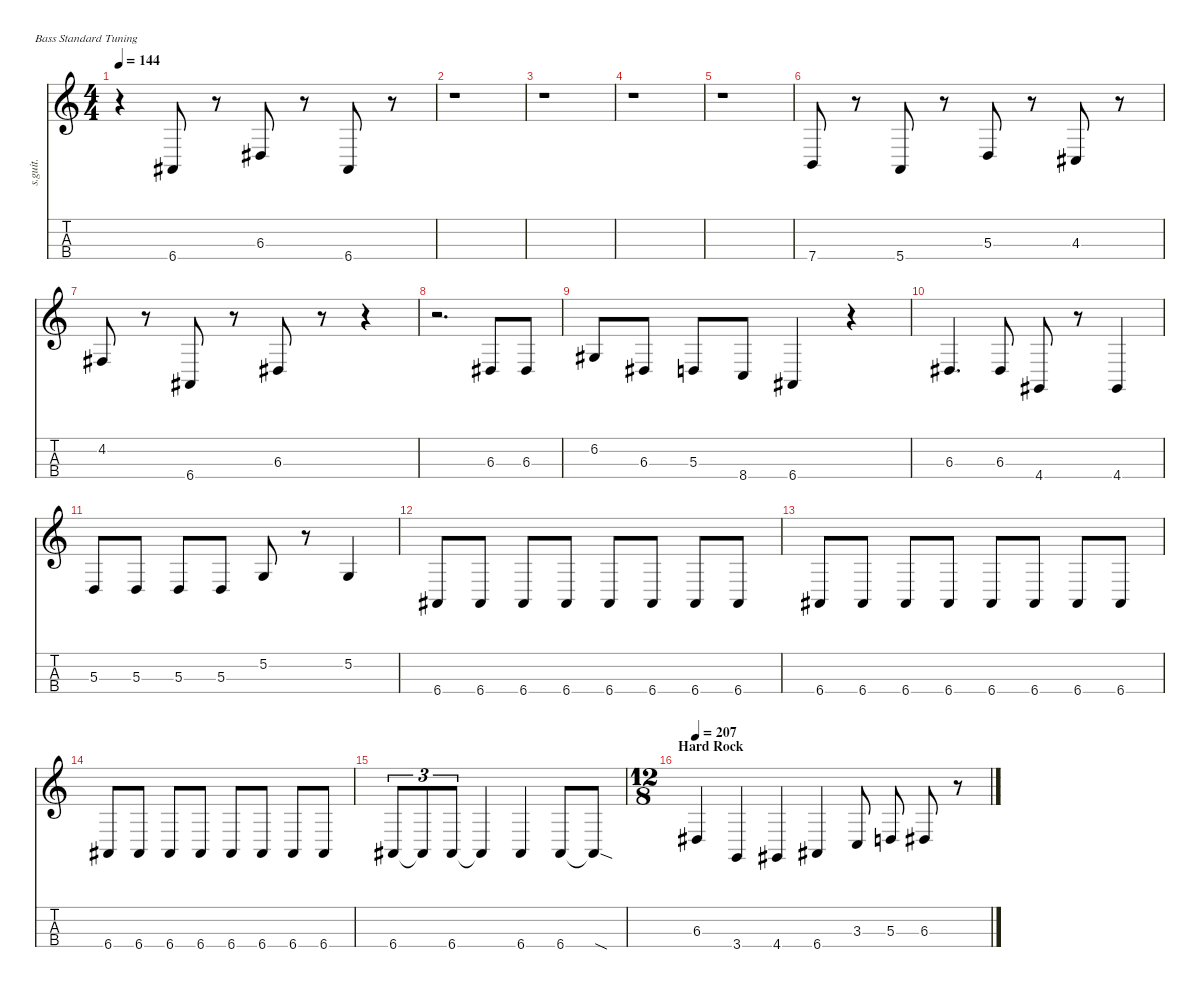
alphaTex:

\defaultSystemsLayout 4
\hideDynamics
\bracketExtendMode nobrackets
\track ("John Deacon | Bass" "s.guit.") {instrument electricbassfinger}
\staff {score tabs}
\tuning (G2 D2 A1 E1)
\ts (4 4)
\tempo 144
\clef g2
\ks c
r.4{dy f} 6.4{acc #}.8{lyrics (0 "") lyrics (1 "") lyrics (2 "") lyrics (3 "") lyrics (4 "")} r.8 6.3{acc #}.8{lyrics (0 "") lyrics (1 "") lyrics (2 "") lyrics (3 "") lyrics (4 "")} r.8 6.4{acc #}.8{lyrics (0 "") lyrics (1 "") lyrics (2 "") lyrics (3 "") lyrics (4 "")} r.8 |
r.1 |
r.1 |
r.1 |
r.1 |
7.4.8{lyrics (0 "") lyrics (1 "") lyrics (2 "") lyrics (3 "") lyrics (4 "")} r.8 5.4.8{lyrics (0 "") lyrics (1 "") lyrics (2 "") lyrics (3 "") lyrics (4 "")} r.8 5.3.8{lyrics (0 "") lyrics (1 "") lyrics (2 "") lyrics (3 "") lyrics (4 "")} r.8 4.3{acc #}.8{lyrics (0 "") lyrics (1 "") lyrics (2 "") lyrics (3 "") lyrics (4 "")} r.8 |
4.2{acc #}.8{lyrics (0 "") lyrics (1 "") lyrics (2 "") lyrics (3 "") lyrics (4 "")} r.8 6.4{acc #}.8{lyrics (0 "") lyrics (1 "") lyrics (2 "") lyrics (3 "") lyrics (4 "")} r.8 6.3{acc #}.8{lyrics (0 "") lyrics (1 "") lyrics (2 "") lyrics (3 "") lyrics (4 "")} r.8 r.4 |
r.2{d} 6.3{acc #}.8{lyrics (0 "") lyrics (1 "") lyrics (2 "") lyrics (3 "") lyrics (4 "")} 6.3{acc #}.8{lyrics (0 "") lyrics (1 "") lyrics (2 "") lyrics (3 "") lyrics (4 "")} |
6.2{acc #}.8{lyrics (0 "") lyrics (1 "") lyrics (2 "") lyrics (3 "") lyrics (4 "")} 6.3{acc #}.8{lyrics (0 "") lyrics (1 "") lyrics (2 "") lyrics (3 "") lyrics (4 "")} 5.3.8{lyrics (0 "") lyrics (1 "") lyrics (2 "") lyrics (3 "") lyrics (4 "")} 8.4.8{lyrics (0 "") lyrics (1 "") lyrics (2 "") lyrics (3 "") lyrics (4 "")} 6.4{acc #}.4{lyrics (0 "") lyrics (1 "") lyrics (2 "") lyrics (3 "") lyrics (4 "")} r.4 |
6.3{acc #}.4{d lyrics (0 "") lyrics (1 "") lyrics (2 "") lyrics (3 "") lyrics (4 "")} 6.3{acc #}.8{lyrics (0 "") lyrics (1 "") lyrics (2 "") lyrics (3 "") lyrics (4 "")} 4.4{acc #}.8{lyrics (0 "") lyrics (1 "") lyrics (2 "") lyrics (3 "") lyrics (4 "")} r.8 4.4{acc #}.4{lyrics (0 "") lyrics (1 "") lyrics (2 "") lyrics (3 "") lyrics (4 "")} |
5.3.8{lyrics (0 "") lyrics (1 "") lyrics (2 "") lyrics (3 "") lyrics (4 "")} 5.3.8{lyrics (0 "") lyrics (1 "") lyrics (2 "") lyrics (3 "") lyrics (4 "")} 5.3.8{lyrics (0 "") lyrics (1 "") lyrics (2 "") lyrics (3 "") lyrics (4 "")} 5.3.8{lyrics (0 "") lyrics (1 "") lyrics (2 "") lyrics (3 "") lyrics (4 "")} 5.2.8{lyrics (0 "") lyrics (1 "") lyrics (2 "") lyrics (3 "") lyrics (4 "")} r.8 5.2.4{lyrics (0 "") lyrics (1 "") lyrics (2 "") lyrics (3 "") lyrics (4 "")} |
6.4{acc #}.8{lyrics (0 "") lyrics (1 "") lyrics (2 "") lyrics (3 "") lyrics (4 "")} 6.4{acc #}.8{lyrics (0 "") lyrics (1 "") lyrics (2 "") lyrics (3 "") lyrics (4 "")} 6.4{acc #}.8{lyrics (0 "") lyrics (1 "") lyrics (2 "") lyrics (3 "") lyrics (4 "")} 6.4{acc #}.8{lyrics (0 "") lyrics (1 "") lyrics (2 "") lyrics (3 "") lyrics (4 "")} 6.4{acc #}.8{lyrics (0 "") lyrics (1 "") lyrics (2 "") lyrics (3 "") lyrics (4 "")} 6.4{acc #}.8{lyrics (0 "") lyrics (1 "") lyrics (2 "") lyrics (3 "") lyrics (4 "")} 6.4{acc #}.8{lyrics (0 "") lyrics (1 "") lyrics (2 "") lyrics (3 "") lyrics (4 "")} 6.4{acc #}.8{lyrics (0 "") lyrics (1 "") lyrics (2 "") lyrics (3 "") lyrics (4 "")} |
6.4{acc #}.8{lyrics (0 "") lyrics (1 "") lyrics (2 "") lyrics (3 "") lyrics (4 "")} 6.4{acc #}.8{lyrics (0 "") lyrics (1 "") lyrics (2 "") lyrics (3 "") lyrics (4 "")} 6.4{acc #}.8{lyrics (0 "") lyrics (1 "") lyrics (2 "") lyrics (3 "") lyrics (4 "")} 6.4{acc #}.8{lyrics (0 "") lyrics (1 "") lyrics (2 "") lyrics (3 "") lyrics (4 "")} 6.4{acc #}.8{lyrics (0 "") lyrics (1 "") lyrics (2 "") lyrics (3 "") lyrics (4 "")} 6.4{acc #}.8{lyrics (0 "") lyrics (1 "") lyrics (2 "") lyrics (3 "") lyrics (4 "")} 6.4{acc #}.8{lyrics (0 "") lyrics (1 "") lyrics (2 "") lyrics (3 "") lyrics (4 "")} 6.4{acc #}.8{lyrics (0 "") lyrics (1 "") lyrics (2 "") lyrics (3 "") lyrics (4 "")} |
6.4{acc #}.8{lyrics (0 "") lyrics (1 "") lyrics (2 "") lyrics (3 "") lyrics (4 "")} 6.4{acc #}.8{lyrics (0 "") lyrics (1 "") lyrics (2 "") lyrics (3 "") lyrics (4 "")} 6.4{acc #}.8{lyrics (0 "") lyrics (1 "") lyrics (2 "") lyrics (3 "") lyrics (4 "")} 6.4{acc #}.8{lyrics (0 "") lyrics (1 "") lyrics (2 "") lyrics (3 "") lyrics (4 "")} 6.4{acc #}.8{lyrics (0 "") lyrics (1 "") lyrics (2 "") lyrics (3 "") lyrics (4 "")} 6.4{acc #}.8{lyrics (0 "") lyrics (1 "") lyrics (2 "") lyrics (3 "") lyrics (4 "")} 6.4{acc #}.8{lyrics (0 "") lyrics (1 "") lyrics (2 "") lyrics (3 "") lyrics (4 "")} 6.4{acc #}.8{lyrics (0 "") lyrics (1 "") lyrics (2 "") lyrics (3 "") lyrics (4 "")} |
6.4{acc #}.8{tu (3 2) lyrics (0 "") lyrics (1 "") lyrics (2 "") lyrics (3 "") lyrics (4 "")} 6.4{t acc #}.8{tu (3 2) lyrics (0 "") lyrics (1 "") lyrics (2 "") lyrics (3 "") lyrics (4 "")} 6.4{acc #}.8{tu (3 2) lyrics (0 "") lyrics (1 "") lyrics (2 "") lyrics (3 "") lyrics (4 "")} 6.4{t acc #}.4{lyrics (0 "") lyrics (1 "") lyrics (2 "") lyrics (3 "") lyrics (4 "")} 6.4{acc #}.4{lyrics (0 "") lyrics (1 "") lyrics (2 "") lyrics (3 "") lyrics (4 "")} 6.4{acc #}.8{lyrics (0 "") lyrics (1 "") lyrics (2 "") lyrics (3 "") lyrics (4 "")} 6.4{sod t acc #}.8{lyrics (0 "") lyrics (1 "") lyrics (2 "") lyrics (3 "") lyrics (4 "")} |
\ts (12 8)
\beaming (8 2 2 2 2)
\section ("" "Hard Rock")
\tempo 207
6.3{acc #}.4{lyrics (0 "") lyrics (1 "") lyrics (2 "") lyrics (3 "") lyrics (4 "")} 3.4.4{lyrics (0 "") lyrics (1 "") lyrics (2 "") lyrics (3 "") lyrics (4 "")} 4.4{acc #}.4{lyrics (0 "") lyrics (1 "") lyrics (2 "") lyrics (3 "") lyrics (4 "")} 6.4{acc #}.4{lyrics (0 "") lyrics (1 "") lyrics (2 "") lyrics (3 "") lyrics (4 "")} 3.3.8{lyrics (0 "") lyrics (1 "") lyrics (2 "") lyrics (3 "") lyrics (4 "")} 5.3.8{lyrics (0 "") lyrics (1 "") lyrics (2 "") lyrics (3 "") lyrics (4 "")} 6.3{acc #}.8{lyrics (0 "") lyrics (1 "") lyrics (2 "") lyrics (3 "") lyrics (4 "")} r.8
